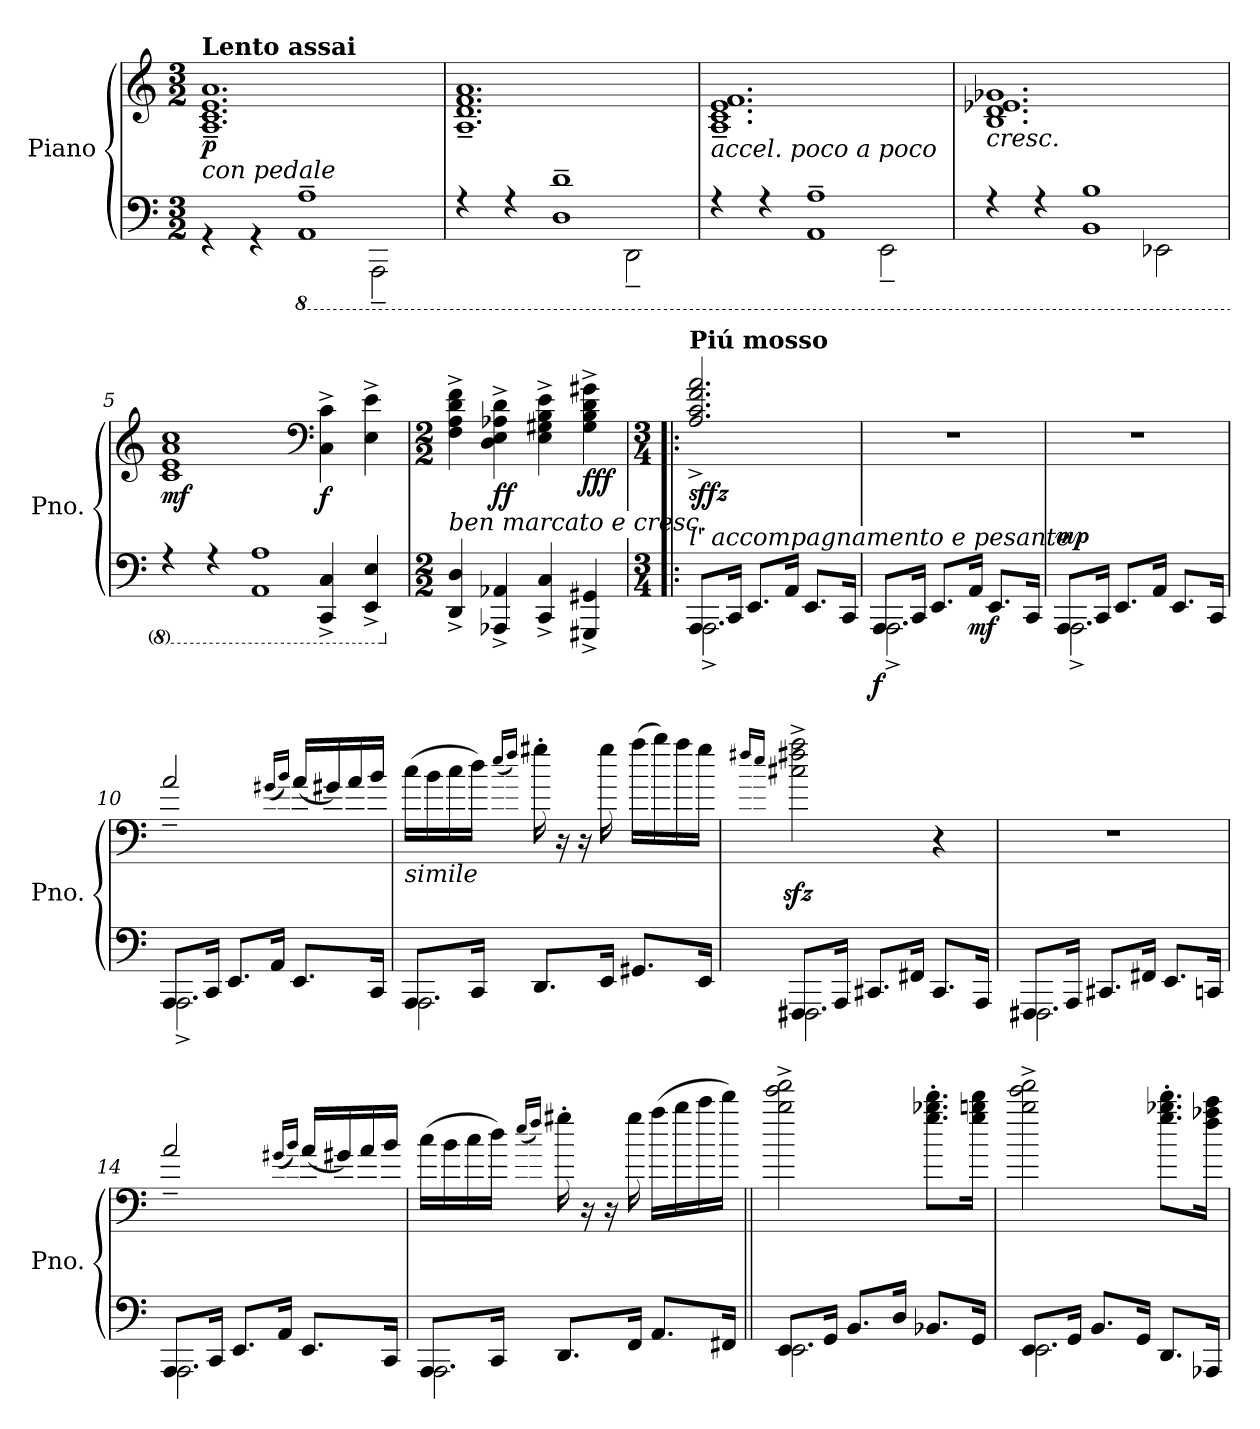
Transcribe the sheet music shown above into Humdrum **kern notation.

**kern	**kern	**dynam
*part1	*part1	*part1
*staff2	*staff1	*staff1/2
*I"Piano	*	*
*I'Pno.	*	*
*clefF4	*clefG2	*
*k[]	*k[]	*
*M3/2	*M3/2	*
=1	=1	=1
*^	*	*
!	!	!LO:TX:a:B:t=Lento assai	!
!	!	!LO:TX:b:i:t=con pedale	!
!	!	!	!LO:DY:b
4rGG	1ryy	1.A~ 1.c~ 1.e~ 1.a~	p
4rGG	.	.	.
*8ba	*	*	*
1AAA~ 1AA~	.	.	.
.	2AAAA~\	.	.
=2	=2	=2	=2
4rGG	1ryy	1.A~ 1.d~ 1.f~ 1.a~	.
4rGG	.	.	.
1DD~ 1D~	.	.	.
.	2DDD~\	.	.
=3	=3	=3	=3
!	!	!LO:TX:b:i:t=accel. poco a poco	!
4rGG	1ryy	1.A~ 1.c~ 1.e~ 1.f~	.
4rGG	.	.	.
1AAA~ 1AA~	.	.	.
.	2EEE~\	.	.
=4	=4	=4	=4
*	*	*MM66	*
!	!	!LO:TX:b:i:t=cresc.	!
4rGG	1ryy	1.B 1.d 1.e-X 1.g-X	.
4rGG	.	.	.
1BBB 1BB	.	.	.
.	2EEE-X\	.	.
=5	=5	=5	=5
*	*	*MM70	*
!	!	!	!LO:DY:b
4rGG	1ryy	1c 1e 1a 1cc	mf
4rGG	.	.	.
1AAA 1AA	.	.	.
*	*	*clefF4	*
*	*	*MM78	*
!	!	!	!LO:DY:b
.	4CCC/^ 4CC/^	4C\^ 4c\^	f
*	*	*MM80	*
.	4EEE/^ 4EE/^	4E\^ 4e\^	.
*v	*v	*	*
=6	=6	=6
*M2/2	*M2/2	*
*X8ba	*	*
*	*MM84	*
*^	*	*
!	!	!LO:TX:b:i:t=ben marcato e cresc.	!
*v	*v	*	*
4DD/^ 4D/^	4F\^ 4A\^ 4d\^ 4f\^	.
*	*MM86	*
!	!	!LO:DY:b
4AAA-X/^ 4AA-X/^	4D\^ 4E\^ 4A-X\^ 4d\^	ff
*	*MM90	*
4CC/^ 4C/^	4E\^ 4G#X\^ 4B\^ 4e\^	.
*	*MM92	*
!	!	!LO:DY:b
4GGG#X/^ 4GG#X/^	4G#\^ 4B\^ 4d\^ 4g#X\^	fff
!!LO:LB:g=z
=7!|:	=7!|:	=7!|:
*M3/4	*M3/4	*
*	*MM80	*
*^	*	*
!	!	!LO:TX:a:B:t=Piú mosso	!
!LO:TX:a:i:t=l' accompagnamento e pesante	!	!	!
!	!	!	!LO:DY:b
8.AAA/L	2.AAA^\	2.A/^ 2.c/^ 2.f/^ 2.a/^	sffz
16CC/Jk	.	.	.
8.EE/L	.	.	.
16AA/Jk	.	.	.
8.EE/L	.	.	.
16CC/Jk	.	.	.
=8	=8	=8	=8
!	!	!	!LO:DY:b=2
8.AAA/L	2.AAA^\	2.r	f
16CC/Jk	.	.	.
8.EE/L	.	.	.
!	!	!	!LO:DY:b=2
16AA/Jk	.	.	mf
8.EE/L	.	.	.
16CC/Jk	.	.	.
=9	=9	=9	=9
!	!	!	!LO:DY:a=2
8.AAA/L	2.AAA^\	2.r	mp
16CC/Jk	.	.	.
8.EE/L	.	.	.
16AA/Jk	.	.	.
8.EE/L	.	.	.
16CC/Jk	.	.	.
=10	=10	=10	=10
8.AAA/L	2.AAA^\	2a~/	.
16CC/Jk	.	.	.
8.EE/L	.	.	.
16AA/Jk	.	.	.
.	.	(16qg#X/LL	.
.	.	16qb/JJ)	.
8.EE/L	.	(16a/LL	.
.	.	16g#/)	.
.	.	16a/	.
16CC/Jk	.	16b/JJ	.
=11	=11	=11	=11
!	!	!LO:TX:b:i:t=simile	!
8.AAA/L	2.AAA\	(16cc\LL	.
.	.	16b\	.
.	.	16cc\	.
16CC/Jk	.	16dd\JJ)	.
.	.	(16qee/LL	.
.	.	16qff/JJ)	.
8.DD/L	.	16gg#X'\	.
.	.	16r	.
.	.	16r	.
16EE/Jk	.	16gg#\	.
8.GG#X/L	.	(16aa\LL	.
.	.	16bb\)	.
.	.	16aa\	.
16EE/Jk	.	16gg#\JJ	.
!!LO:LB:g=z
=12	=12	=12	=12
.	.	16qff#X/LL	.
.	.	16qee/JJ	.
8.FFF#X/L	2.FFF#\	2cc#X\zz<^ 2ff#\zz<^ 2aa\zz<^	.
16AAA/Jk	.	.	.
8.CC#X/L	.	.	.
16FF#X/Jk	.	.	.
8.CC#/L	.	4r	.
16AAA/Jk	.	.	.
=13	=13	=13	=13
8.FFF#X/L	2.FFF#\	2.r	.
16AAA/Jk	.	.	.
8.CC#X/L	.	.	.
16FF#X/Jk	.	.	.
8.EE/L	.	.	.
16CCn/Jk	.	.	.
=14	=14	=14	=14
8.AAA/L	2.AAA\	2a~/	.
16CC/Jk	.	.	.
8.EE/L	.	.	.
16AA/Jk	.	.	.
.	.	(16qg#X/LL	.
.	.	16qb/JJ)	.
8.EE/L	.	(16a/LL	.
.	.	16g#/)	.
.	.	16a/	.
16CC/Jk	.	16b/JJ	.
=15	=15	=15	=15
8.AAA/L	2.AAA\	(16cc\LL	.
.	.	16b\	.
.	.	16cc\	.
16CC/Jk	.	16dd\JJ)	.
.	.	(16qee/LL	.
.	.	16qff/JJ)	.
8.DD/L	.	16gg#X'\	.
.	.	16r	.
.	.	16r	.
16FF/Jk	.	16gg#\	.
8.AA/L	.	(16aa\LL	.
.	.	16bb\	.
.	.	16ccc\	.
16FF#X/Jk	.	16ddd\JJ)	.
=16||	=16||	=16||	=16||
8.EE/L	2.EE\	2bb\^ 2eee\^ 2fff\^	.
16GG/Jk	.	.	.
8.BB/L	.	.	.
16D/Jk	.	.	.
8.BB-X/L	.	8.gg\' 8.bb-X\' 8.ddd\'L	.
16GG/Jk	.	16gg\ 16bbn\ 16ddd\Jk	.
!!LO:LB:g=z
=17	=17	=17	=17
8.EE/L	2.EE\	2bb\^ 2eee\^ 2fff\^	.
16GG/Jk	.	.	.
8.BB/L	.	.	.
16GG/Jk	.	.	.
8.DD/L	.	8.gg\' 8.bb-X\' 8.ddd\'L	.
16AAA-X/Jk	.	16ff\ 16aa-X\ 16ccc\Jk	.
*v	*v	*	*
=	=	=
*-	*-	*-
